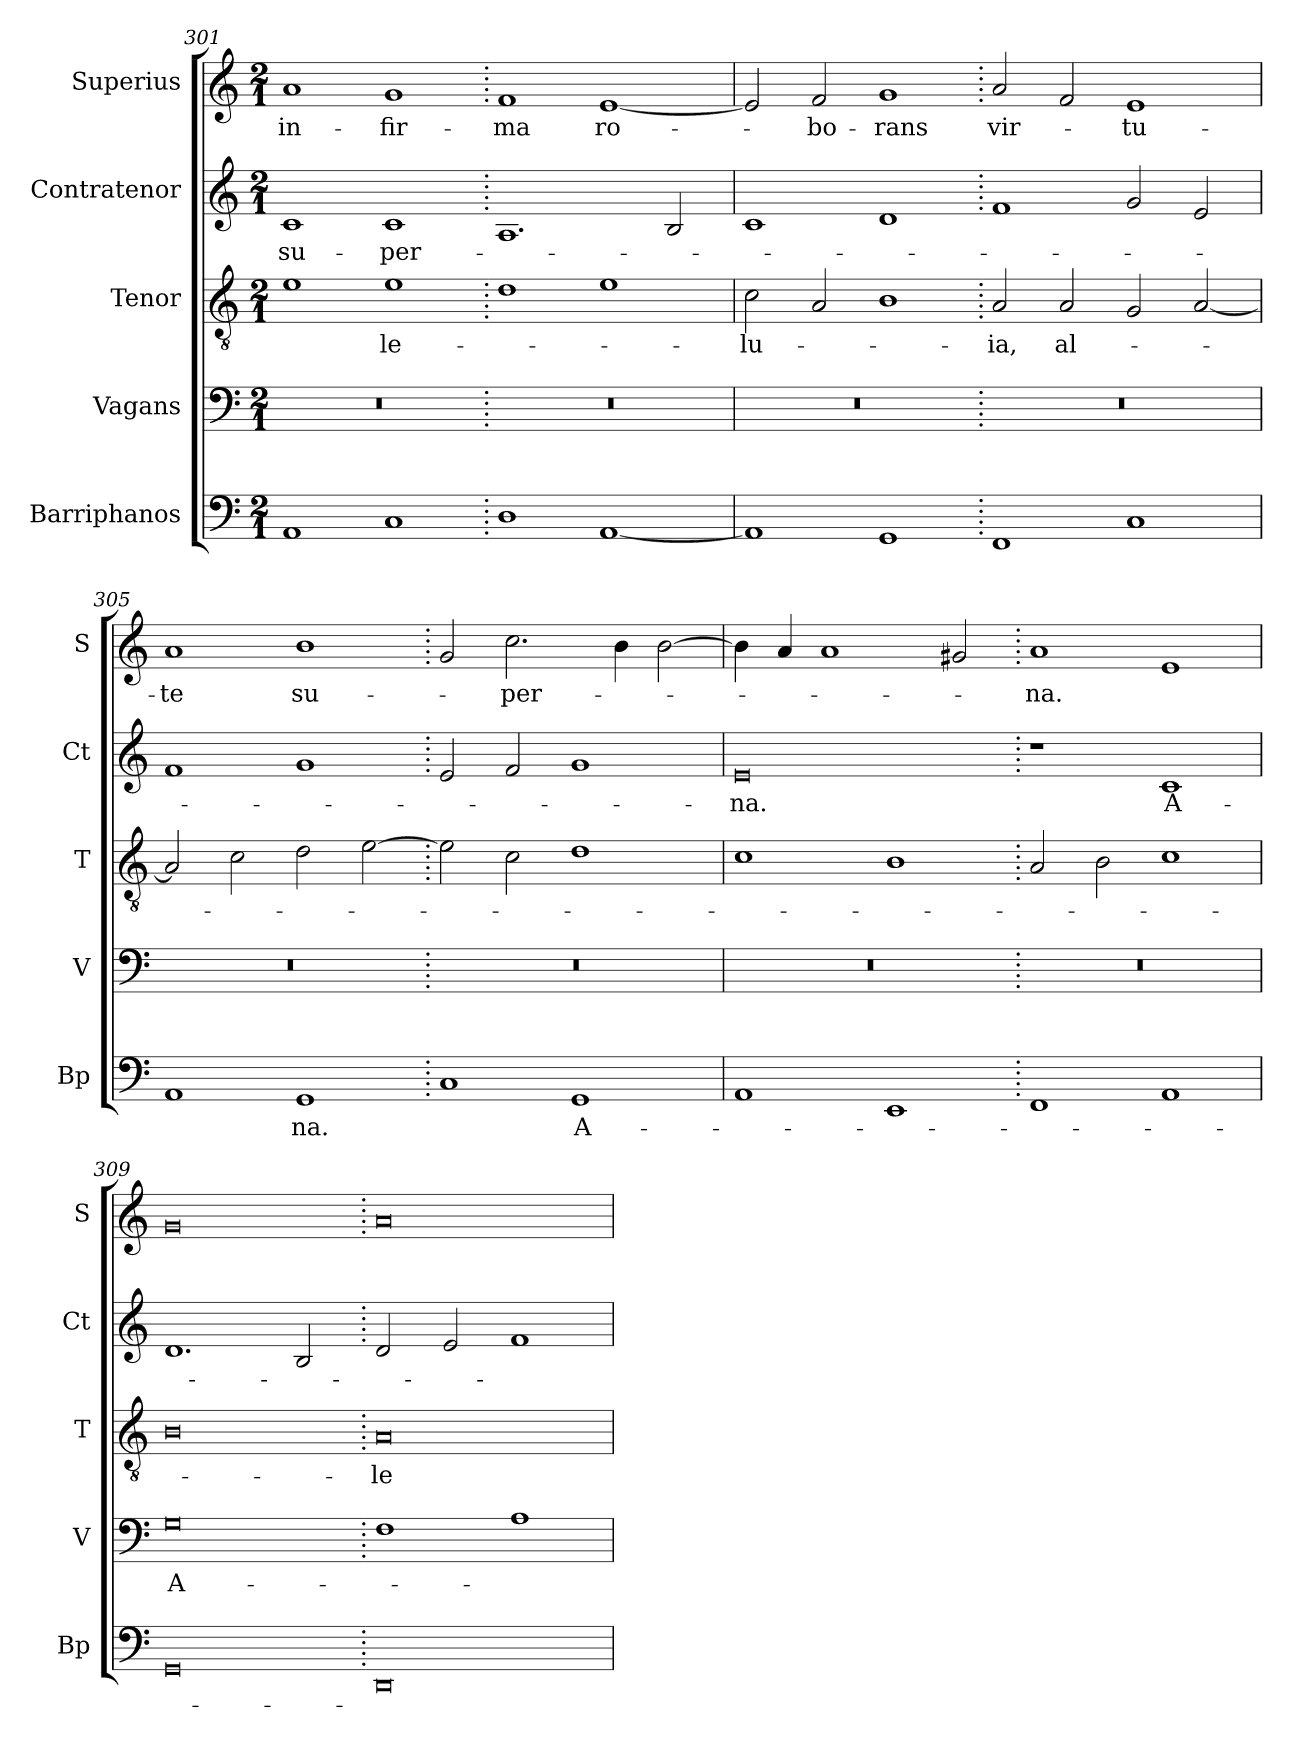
**kern	**text	**kern	**text	**kern	**text	**kern	**text	**kern	**text
*part5	*part5	*part4	*part4	*part3	*part3	*part2	*part2	*part1	*part1
*staff5	*staff5	*staff4	*staff4	*staff3	*staff3	*staff2	*staff2	*staff1	*staff1
*I"Barriphanos	*	*I"Vagans	*	*I"Tenor	*	*I"Contratenor	*	*I"Superius	*
*I'Bp	*	*I'V	*	*I'T	*	*I'Ct	*	*I'S	*
*clefF4	*	*clefF4	*	*clefGv2	*	*clefG2	*	*clefG2	*
*k[]	*	*k[]	*	*k[]	*	*k[]	*	*k[]	*
*M2/1	*	*M2/1	*	*M2/1	*	*M2/1	*	*M2/1	*
=301	=301	=301	=301	=301	=301	=301	=301	=301	=301
1AA	.	0r	.	1e	.	1c	su-	1a	in-
1C	.	.	.	1e	-le-	1c	-per-	1g	-fir-
=302.	=302.	=302.	=302.	=302.	=302.	=302.	=302.	=302.	=302.
1D	.	0r	.	1d	.	1.A	.	1f	-ma
[1AA	.	.	.	1e	.	.	.	[1e	ro-
.	.	.	.	.	.	2B/	.	.	.
=303	=303	=303	=303	=303	=303	=303	=303	=303	=303
1AA]	.	0r	.	2c\	-lu-	1c	.	2e/]	.
.	.	.	.	2A/	.	.	.	2f/	-bo-
1GG	.	.	.	1B	.	1d	.	1g	-rans
=304.	=304.	=304.	=304.	=304.	=304.	=304.	=304.	=304.	=304.
1FF	.	0r	.	2A/	-ia,	1f	.	2a/	vir-
.	.	.	.	2A/	al-	.	.	2f/	.
1C	.	.	.	2G/	.	2g/	.	1e	-tu-
.	.	.	.	[2A/	.	2e/	.	.	.
=305	=305	=305	=305	=305	=305	=305	=305	=305	=305
1AA	.	0r	.	2A/]	.	1f	.	1a	-te
.	.	.	.	2c\	.	.	.	.	.
1GG	-na.	.	.	2d\	.	1g	.	1b	su-
.	.	.	.	[2e\	.	.	.	.	.
=306.	=306.	=306.	=306.	=306.	=306.	=306.	=306.	=306.	=306.
1C	.	0r	.	2e\]	.	2e/	.	2g/	.
.	.	.	.	2c\	.	2f/	.	2.cc\	-per-
1GG	A-	.	.	1d	.	1g	.	.	.
.	.	.	.	.	.	.	.	4b\	.
.	.	.	.	.	.	.	.	[2b\	.
=307	=307	=307	=307	=307	=307	=307	=307	=307	=307
1AA	.	0r	.	1c	.	0e	-na.	4b\]	.
.	.	.	.	.	.	.	.	4a/	.
.	.	.	.	.	.	.	.	1a	.
1EE	.	.	.	1B	.	.	.	.	.
.	.	.	.	.	.	.	.	2g#X/	.
=308.	=308.	=308.	=308.	=308.	=308.	=308.	=308.	=308.	=308.
1FF	.	0r	.	2A/	.	1r	.	1a	-na.
.	.	.	.	2B\	.	.	.	.	.
1AA	.	.	.	1c	.	1c	A-	1e	.
=309	=309	=309	=309	=309	=309	=309	=309	=309	=309
0GG	.	0G	A-	0B	.	1.d	.	0g	.
.	.	.	.	.	.	2B/	.	.	.
=310.	=310.	=310.	=310.	=310.	=310.	=310.	=310.	=310.	=310.
0DD	.	1F	.	0A	-le-	2d/	.	0a	.
.	.	.	.	.	.	2e/	.	.	.
.	.	1A	.	.	.	1f	.	.	.
=	=	=	=	=	=	=	=	=	=
*-	*-	*-	*-	*-	*-	*-	*-	*-	*-
